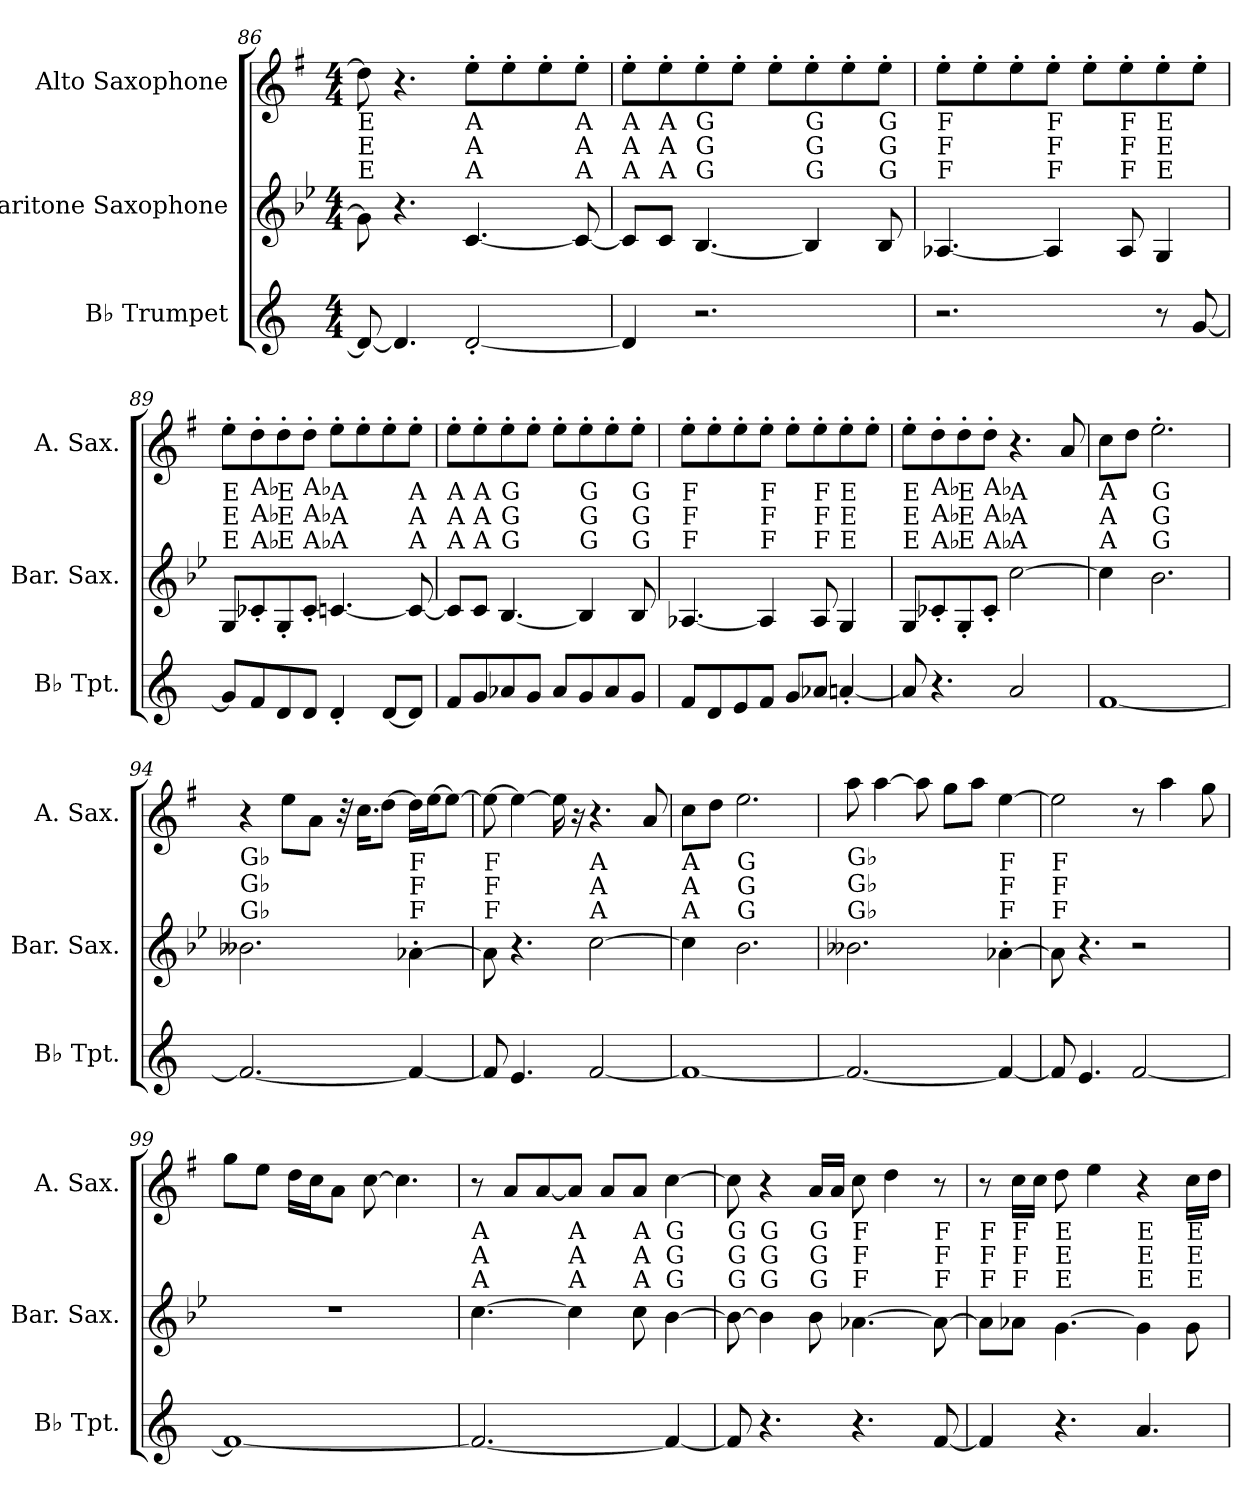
**kern	**kern	**kern
*part3	*part2	*part1
*staff3	*staff2	*staff1
*I"B♭ Trumpet	*I"Baritone Saxophone	*I"Alto Saxophone
*I'B♭ Tpt.	*I'Bar. Sax.	*I'A. Sax.
*clefG2	*clefG2	*clefG2
*ITrd1c2	*ITrd12c21	*ITrd5c9
*k[b-e-]	*k[b-e-]	*k[b-e-]
*M4/4	*M4/4	*M4/4
=86	=86	=86
!	!LO:TX:a:t=E	!
!	!LO:TX:a:t=E	!
!	!LO:TX:a:t=E	!
8c/_	8G\]	8f\]
4.c/]	4.r	4.r
!	!LO:TX:a:t=A	!
!	!LO:TX:a:t=A	!
!	!LO:TX:a:t=A	!
[2c'/	[4.C/	8g'\L
.	.	8g'\
.	.	8g'\
!	!LO:TX:a:t=A	!
!	!LO:TX:a:t=A	!
!	!LO:TX:a:t=A	!
.	8C/_	8g'\J
=87	=87	=87
!	!LO:TX:a:t=A	!
!	!LO:TX:a:t=A	!
!	!LO:TX:a:t=A	!
4c/]	8C/L]	8g'\L
!	!LO:TX:a:t=A	!
!	!LO:TX:a:t=A	!
!	!LO:TX:a:t=A	!
.	8C/J	8g'\
!	!LO:TX:a:t=G	!
!	!LO:TX:a:t=G	!
!	!LO:TX:a:t=G	!
2.r	[4.BB-/	8g'\
.	.	8g'\J
.	.	8g'\L
!	!LO:TX:a:t=G	!
!	!LO:TX:a:t=G	!
!	!LO:TX:a:t=G	!
.	4BB-/]	8g'\
.	.	8g'\
!	!LO:TX:a:t=G	!
!	!LO:TX:a:t=G	!
!	!LO:TX:a:t=G	!
.	8BB-/	8g'\J
!!LO:LB:g=z
=88	=88	=88
!	!LO:TX:a:t=F	!
!	!LO:TX:a:t=F	!
!	!LO:TX:a:t=F	!
2.r	[4.AA-X/	8g'\L
.	.	8g'\
.	.	8g'\
!	!LO:TX:a:t=F	!
!	!LO:TX:a:t=F	!
!	!LO:TX:a:t=F	!
.	4AA-/]	8g'\J
.	.	8g'\L
!	!LO:TX:a:t=F	!
!	!LO:TX:a:t=F	!
!	!LO:TX:a:t=F	!
.	8AA-/	8g'\
!	!LO:TX:a:t=E	!
!	!LO:TX:a:t=E	!
!	!LO:TX:a:t=E	!
8r	4GG/	8g'\
[8f/	.	8g'\J
=89	=89	=89
!	!LO:TX:a:t=E	!
!	!LO:TX:a:t=E	!
!	!LO:TX:a:t=E	!
8f/L]	8GG/L	8g'\L
!	!LO:TX:a:t=A♭	!
!	!LO:TX:a:t=A♭	!
!	!LO:TX:a:t=A♭	!
8e-/	8C-X'/	8f'\
!	!LO:TX:a:t=E	!
!	!LO:TX:a:t=E	!
!	!LO:TX:a:t=E	!
8c/	8GG'/	8f'\
!	!LO:TX:a:t=A♭	!
!	!LO:TX:a:t=A♭	!
!	!LO:TX:a:t=A♭	!
8c/J	8C-'/J	8f'\J
!	!LO:TX:a:t=A	!
!	!LO:TX:a:t=A	!
!	!LO:TX:a:t=A	!
4c'/	[4.Cn/	8g'\L
.	.	8g'\
[8c/L	.	8g'\
!	!LO:TX:a:t=A	!
!	!LO:TX:a:t=A	!
!	!LO:TX:a:t=A	!
8c/J]	8C/_	8g'\J
=90	=90	=90
!	!LO:TX:a:t=A	!
!	!LO:TX:a:t=A	!
!	!LO:TX:a:t=A	!
8e-/L	8C/L]	8g'\L
!	!LO:TX:a:t=A	!
!	!LO:TX:a:t=A	!
!	!LO:TX:a:t=A	!
8f/	8C/J	8g'\
!	!LO:TX:a:t=G	!
!	!LO:TX:a:t=G	!
!	!LO:TX:a:t=G	!
8g-X/	[4.BB-/	8g'\
8f/J	.	8g'\J
8g-/L	.	8g'\L
!	!LO:TX:a:t=G	!
!	!LO:TX:a:t=G	!
!	!LO:TX:a:t=G	!
8f/	4BB-/]	8g'\
8g-/	.	8g'\
!	!LO:TX:a:t=G	!
!	!LO:TX:a:t=G	!
!	!LO:TX:a:t=G	!
8f/J	8BB-/	8g'\J
=91	=91	=91
!	!LO:TX:a:t=F	!
!	!LO:TX:a:t=F	!
!	!LO:TX:a:t=F	!
8e-/L	[4.AA-X/	8g'\L
8c/	.	8g'\
8d/	.	8g'\
!	!LO:TX:a:t=F	!
!	!LO:TX:a:t=F	!
!	!LO:TX:a:t=F	!
8e-/J	4AA-/]	8g'\J
8f/L	.	8g'\L
!	!LO:TX:a:t=F	!
!	!LO:TX:a:t=F	!
!	!LO:TX:a:t=F	!
8g-X/J	8AA-/	8g'\
!	!LO:TX:a:t=E	!
!	!LO:TX:a:t=E	!
!	!LO:TX:a:t=E	!
[4gn'/	4GG/	8g'\
.	.	8g'\J
!!LO:LB:g=z
=92	=92	=92
!	!LO:TX:a:t=E	!
!	!LO:TX:a:t=E	!
!	!LO:TX:a:t=E	!
8g/]	8GG/L	8g'\L
!	!LO:TX:a:t=A♭	!
!	!LO:TX:a:t=A♭	!
!	!LO:TX:a:t=A♭	!
4.r	8C-X'/	8f'\
!	!LO:TX:a:t=E	!
!	!LO:TX:a:t=E	!
!	!LO:TX:a:t=E	!
.	8GG'/	8f'\
!	!LO:TX:a:t=A♭	!
!	!LO:TX:a:t=A♭	!
!	!LO:TX:a:t=A♭	!
.	8C-'/J	8f'\J
!	!LO:TX:a:t=A	!
!	!LO:TX:a:t=A	!
!	!LO:TX:a:t=A	!
2g/	[2c\	4.r
.	.	8c/
=93	=93	=93
!	!LO:TX:a:t=A	!
!	!LO:TX:a:t=A	!
!	!LO:TX:a:t=A	!
[1e-	4c\]	8e-\L
.	.	8f\J
!	!LO:TX:a:t=G	!
!	!LO:TX:a:t=G	!
!	!LO:TX:a:t=G	!
.	2.B-\	2.g'\
=94	=94	=94
!	!LO:TX:a:t=G♭	!
!	!LO:TX:a:t=G♭	!
!	!LO:TX:a:t=G♭	!
2.e-/_	2.B--X\	4r
.	.	8g\L
.	.	8c\J
.	.	32r
.	.	16.e-\KL
.	.	[8f\J
!	!LO:TX:a:t=F	!
!	!LO:TX:a:t=F	!
!	!LO:TX:a:t=F	!
4e-/_	[4A-X'\	16f\LL]
.	.	[16g\J
.	.	8g\J_
=95	=95	=95
!	!LO:TX:a:t=F	!
!	!LO:TX:a:t=F	!
!	!LO:TX:a:t=F	!
8e-/]	8A-\]	8g\_
4.d/	4.r	4g\_
.	.	16g\]
.	.	16r
!	!LO:TX:a:t=A	!
!	!LO:TX:a:t=A	!
!	!LO:TX:a:t=A	!
[2e-/	[2c\	4.r
.	.	8c/
=96	=96	=96
!	!LO:TX:a:t=A	!
!	!LO:TX:a:t=A	!
!	!LO:TX:a:t=A	!
1e-_	4c\]	8e-\L
.	.	8f\J
!	!LO:TX:a:t=G	!
!	!LO:TX:a:t=G	!
!	!LO:TX:a:t=G	!
.	2.B-\	2.g\
!!LO:LB:g=z
=97	=97	=97
!	!LO:TX:a:t=G♭	!
!	!LO:TX:a:t=G♭	!
!	!LO:TX:a:t=G♭	!
2.e-/_	2.B--X\	8cc\
.	.	[4cc\
.	.	8cc\]
.	.	8b-\L
.	.	8cc\J
!	!LO:TX:a:t=F	!
!	!LO:TX:a:t=F	!
!	!LO:TX:a:t=F	!
4e-/_	[4A-X'\	[4g\
=98	=98	=98
!	!LO:TX:a:t=F	!
!	!LO:TX:a:t=F	!
!	!LO:TX:a:t=F	!
8e-/]	8A-\]	2g\]
4.d/	4.r	.
[2e-/	2r	8r
.	.	4cc\
.	.	8b-\
=99	=99	=99
1e-_	1r	8b-\L
.	.	8g\J
.	.	16f\LL
.	.	16e-\J
.	.	8c\J
.	.	[8e-\
.	.	4.e-\]
=100	=100	=100
!	!LO:TX:a:t=A	!
!	!LO:TX:a:t=A	!
!	!LO:TX:a:t=A	!
2.e-/_	[4.c\	8r
.	.	8c/L
.	.	[8c/
!	!LO:TX:a:t=A	!
!	!LO:TX:a:t=A	!
!	!LO:TX:a:t=A	!
.	4c\]	8c/J]
.	.	8c/L
!	!LO:TX:a:t=A	!
!	!LO:TX:a:t=A	!
!	!LO:TX:a:t=A	!
.	8c\	8c/J
!	!LO:TX:a:t=G	!
!	!LO:TX:a:t=G	!
!	!LO:TX:a:t=G	!
4e-/_	[4B-\	[4e-\
=101	=101	=101
!	!LO:TX:a:t=G	!
!	!LO:TX:a:t=G	!
!	!LO:TX:a:t=G	!
8e-/]	8B-\_	8e-\]
!	!LO:TX:a:t=G	!
!	!LO:TX:a:t=G	!
!	!LO:TX:a:t=G	!
4.r	4B-\]	4r
!	!LO:TX:a:t=G	!
!	!LO:TX:a:t=G	!
!	!LO:TX:a:t=G	!
.	8B-\	16c/LL
.	.	16c/JJ
!	!LO:TX:a:t=F	!
!	!LO:TX:a:t=F	!
!	!LO:TX:a:t=F	!
4.r	[4.A-X\	8e-\
.	.	4f\
!	!LO:TX:a:t=F	!
!	!LO:TX:a:t=F	!
!	!LO:TX:a:t=F	!
[8e-/	8A-\_	8r
!!LO:PB:g=z
=102	=102	=102
!	!LO:TX:a:t=F	!
!	!LO:TX:a:t=F	!
!	!LO:TX:a:t=F	!
4e-/]	8A-\L]	8r
!	!LO:TX:a:t=F	!
!	!LO:TX:a:t=F	!
!	!LO:TX:a:t=F	!
.	8A-X\J	16e-\LL
.	.	16e-\JJ
!	!LO:TX:a:t=E	!
!	!LO:TX:a:t=E	!
!	!LO:TX:a:t=E	!
4.r	[4.G\	8f\
.	.	4g\
!	!LO:TX:a:t=E	!
!	!LO:TX:a:t=E	!
!	!LO:TX:a:t=E	!
4.g/	4G\]	4r
!	!LO:TX:a:t=E	!
!	!LO:TX:a:t=E	!
!	!LO:TX:a:t=E	!
.	8G\	16e-\LL
.	.	16f\JJ
=	=	=
*-	*-	*-
